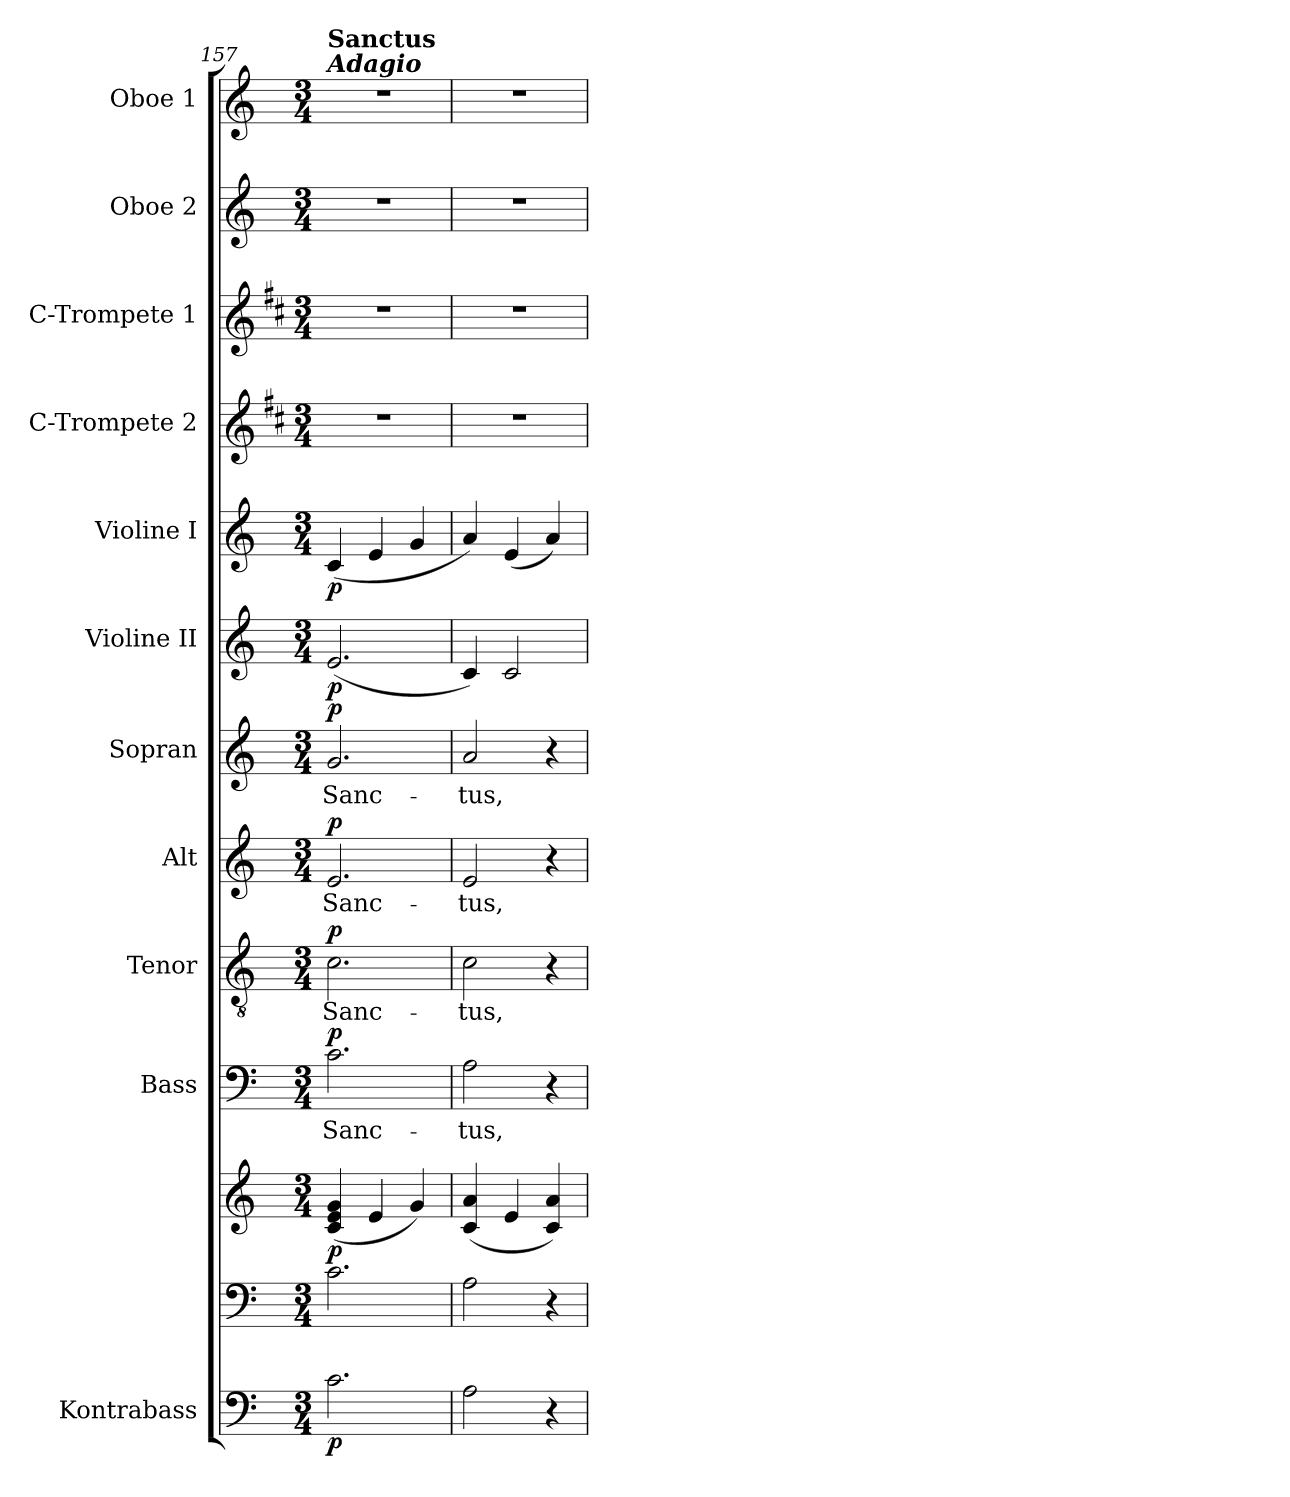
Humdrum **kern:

**kern	**dynam	**kern	**kern	**dynam	**kern	**text	**dynam	**kern	**text	**dynam	**kern	**text	**dynam	**kern	**text	**dynam	**kern	**dynam	**kern	**dynam	**kern	**kern	**kern	**kern
*part12	*part12	*part11	*part11	*part11	*part10	*part10	*part10	*part9	*part9	*part9	*part8	*part8	*part8	*part7	*part7	*part7	*part6	*part6	*part5	*part5	*part4	*part3	*part2	*part1
*staff13	*staff13	*staff12	*staff11	*staff11/12	*staff10	*staff10	*staff10	*staff9	*staff9	*staff9	*staff8	*staff8	*staff8	*staff7	*staff7	*staff7	*staff6	*staff6	*staff5	*staff5	*staff4	*staff3	*staff2	*staff1
*I"Kontrabass	*	*	*	*	*I"Bass	*	*	*I"Tenor	*	*	*I"Alt	*	*	*I"Sopran	*	*	*I"Violine II	*	*I"Violine I	*	*I"C-Trompete 2	*I"C-Trompete 1	*I"Oboe 2	*I"Oboe 1
*I'Kb.	*	*	*	*	*I'B.	*	*	*I'T.	*	*	*I'A.	*	*	*I'S.	*	*	*I'Vl. II	*	*I'Vl. I	*	*I'C Trp. 2	*I'C Trp. 1	*I'Ob. 2	*I'Ob. 1
!!LO:PB:g=z
*clefF4	*	*clefF4	*clefG2	*	*clefF4	*	*	*clefGv2	*	*	*clefG2	*	*	*clefG2	*	*	*clefG2	*	*clefG2	*	*clefG2	*clefG2	*clefG2	*clefG2
*ITrd7c12	*	*	*	*	*	*	*	*	*	*	*	*	*	*	*	*	*	*	*	*	*ITrd1c2	*ITrd1c2	*	*
*k[]	*	*k[]	*k[]	*	*k[]	*	*	*k[]	*	*	*k[]	*	*	*k[]	*	*	*k[]	*	*k[]	*	*k[]	*k[]	*k[]	*k[]
*C:	*	*C:	*C:	*	*C:	*	*	*C:	*	*	*C:	*	*	*C:	*	*	*C:	*	*C:	*	*C:	*C:	*C:	*C:
*M3/4	*	*M3/4	*M3/4	*	*M3/4	*	*	*M3/4	*	*	*M3/4	*	*	*M3/4	*	*	*M3/4	*	*M3/4	*	*M3/4	*M3/4	*M3/4	*M3/4
=157	=157	=157	=157	=157	=157	=157	=157	=157	=157	=157	=157	=157	=157	=157	=157	=157	=157	=157	=157	=157	=157	=157	=157	=157
!	!	!	!	!	!	!	!	!	!	!	!	!	!	!	!	!	!	!	!	!	!	!	!	!LO:TX:a:Bi:t=Adagio
!	!	!	!	!	!	!	!	!	!	!	!	!	!	!	!	!	!	!	!	!	!	!	!	!LO:TX:a:B:t=Sanctus
!	!LO:DY:b	!	!	!LO:DY:b	!	!LO:LY:b	!LO:DY:a	!	!LO:LY:b	!LO:DY:a	!	!LO:LY:b	!LO:DY:a	!	!LO:LY:b	!LO:DY:a	!	!LO:DY:b	!	!LO:DY:b	!	!	!	!
2.C\	p	2.c\	(<4c/ 4e/ 4g/	p	2.c\	Sanc-	p	2.c\	Sanc-	p	2.e/	Sanc-	p	2.g/	Sanc-	p	(<2.e/	p	(<4c/	p	2.r	2.r	2.r	2.r
.	.	.	4e/	.	.	.	.	.	.	.	.	.	.	.	.	.	.	.	4e/	.	.	.	.	.
.	.	.	4g/)	.	.	.	.	.	.	.	.	.	.	.	.	.	.	.	4g/	.	.	.	.	.
=158	=158	=158	=158	=158	=158	=158	=158	=158	=158	=158	=158	=158	=158	=158	=158	=158	=158	=158	=158	=158	=158	=158	=158	=158
!	!	!	!	!	!	!LO:LY:b	!	!	!LO:LY:b	!	!	!LO:LY:b	!	!	!LO:LY:b	!	!	!	!	!	!	!	!	!
2AA\	.	2A\	(<4c/ 4a/	.	2A\	-tus,	.	2c\	-tus,	.	2e/	-tus,	.	2a/	-tus,	.	4c/)	.	4a/)	.	2.r	2.r	2.r	2.r
.	.	.	4e/	.	.	.	.	.	.	.	.	.	.	.	.	.	2c/	.	(<4e/	.	.	.	.	.
4r	.	4r	4c/ 4a/)	.	4r	.	.	4r	.	.	4r	.	.	4r	.	.	.	.	4a/)	.	.	.	.	.
=	=	=	=	=	=	=	=	=	=	=	=	=	=	=	=	=	=	=	=	=	=	=	=	=
*-	*-	*-	*-	*-	*-	*-	*-	*-	*-	*-	*-	*-	*-	*-	*-	*-	*-	*-	*-	*-	*-	*-	*-	*-
